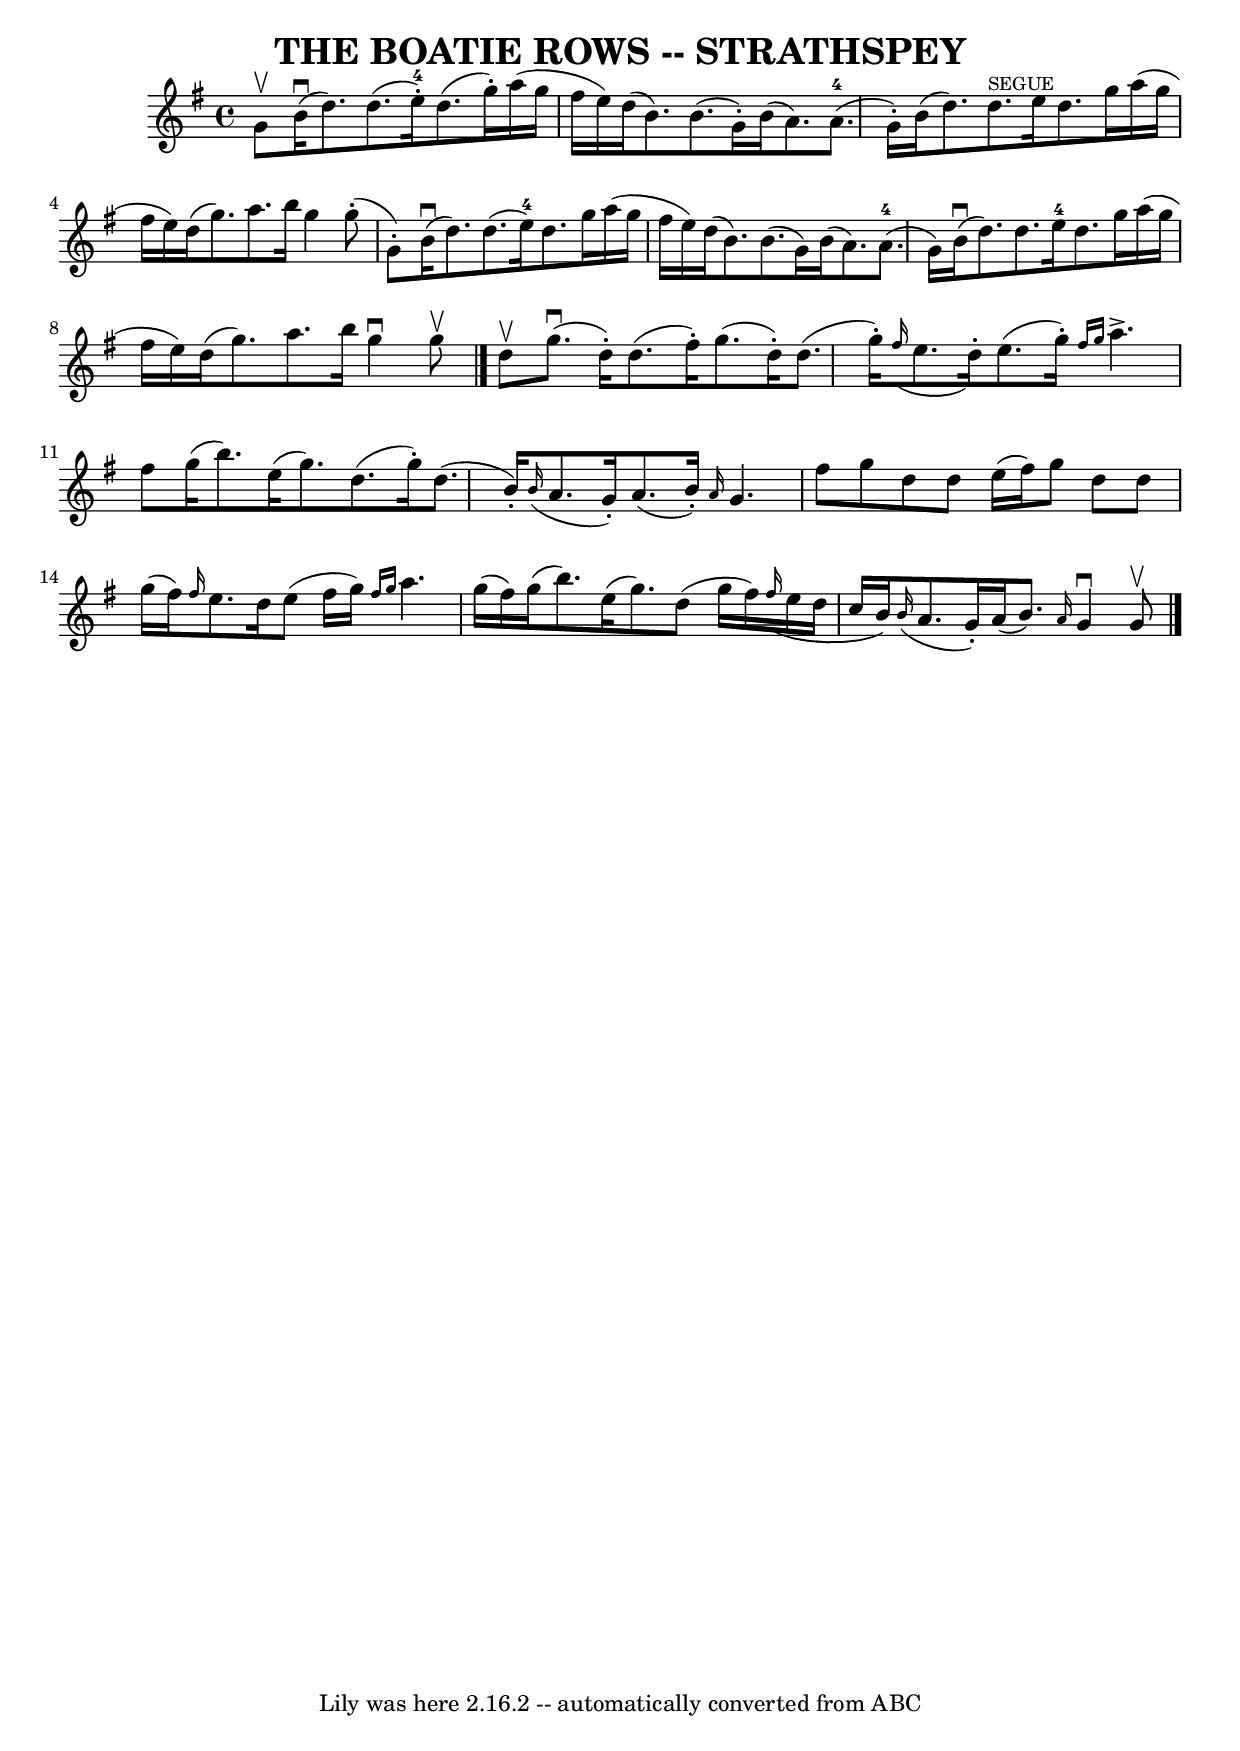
\version "2.16.2"
\include "Mammoth.ily"
\header {
  %% book = "Ryan's Mammoth Collection of Fiddle Tunes"
  crossRefNumber = "1"
  footnotes = ""
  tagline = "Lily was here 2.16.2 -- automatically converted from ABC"
  title = "THE BOATIE ROWS -- STRATHSPEY"

}
voicedefault =  {


  \override Staff.TimeSignature #'style = #'C
  \time 4/4 
  \key g \major g'8^\upbow       |
  b'16 (^\downbow   
  d''8.) d''8. (e''16-4-.) d''8. (g''16 -.) a''16 (g''16 
  fis''16 e''16)   |
  d''16 (b'8.) b'8. (g'16 -.)   
  b'16 (a'8.) a'8.-4(g'16 -.)       |
  b'16 (d''8.  
  -) d''8.^\segue e''16 d''8. g''16 a''16 (g''16 fis''16   
  e''16)   |
  d''16 (g''8.) a''8. b''16 g''4 g''8 
  (-. g'8 -.)   |
  |
  b'16 (^\downbow d''8.) d''8. 
  (e''16-4) d''8. g''16 a''16 (g''16 fis''16 e''16)   
  |
  d''16 (b'8.) b'8. (g'16) b'16 (a'8.) a'8. 
  -4(g'16)       |
  b'16 (^\downbow d''8.) d''8.    
  e''16-4 d''8. g''16 a''16 (g''16 fis''16 e''16)   
  |
  d''16 (g''8.) a''8. b''16 g''4^\downbow g''8 
  ^\upbow   \bar "|." d''8^\upbow       |
  g''8. (^\downbow   
  d''16 -.) d''8. (fis''16 -.) g''8. (d''16 -.) d''8. (g''16 
  -.)   |
  \grace { fis''16 (
	 } e''8. d''16 -.) e''8. (
  g''16 -.) \grace { fis''16 g''16  
		   } a''4.^\accent fis''8        
  |
  g''16 (b''8.) e''16 (g''8.) d''8. (g''16 -.)   
  d''8. (b'16 -.)   |
  \grace { b'16 (
	 } a'8. g'16 -.)   
  a'8. (b'16 -.) \grace { a'16  
			} g'4. fis''8    |
  
  |
  g''8 d''8 d''8 e''16 (fis''16) g''8 d''8 d''8 
  g''16 (fis''16)   |
  \grace { fis''16  
	 } e''8. d''16    
  e''8 (fis''16 g''16) \grace { fis''16 g''16  
			      } a''4. g''16 
  (fis''16)       |
  g''16 (b''8.) e''16 (g''8.)   
  d''8 (g''16 fis''16)   \grace { fis''16 (
				} e''16 d''16    
  c''16 b'16)   |
  \grace { b'16 (
	 } a'8. g'16 -.) a'16 
  (b'8.) \grace { a'16  
		} g'4^\downbow g'8^\upbow   \bar "|."   

}

\score{
  <<

    \context Staff="default"
    {
      \voicedefault 
      
    }

  >>
  \layout {
    
  }
  \midi {
  }

}
